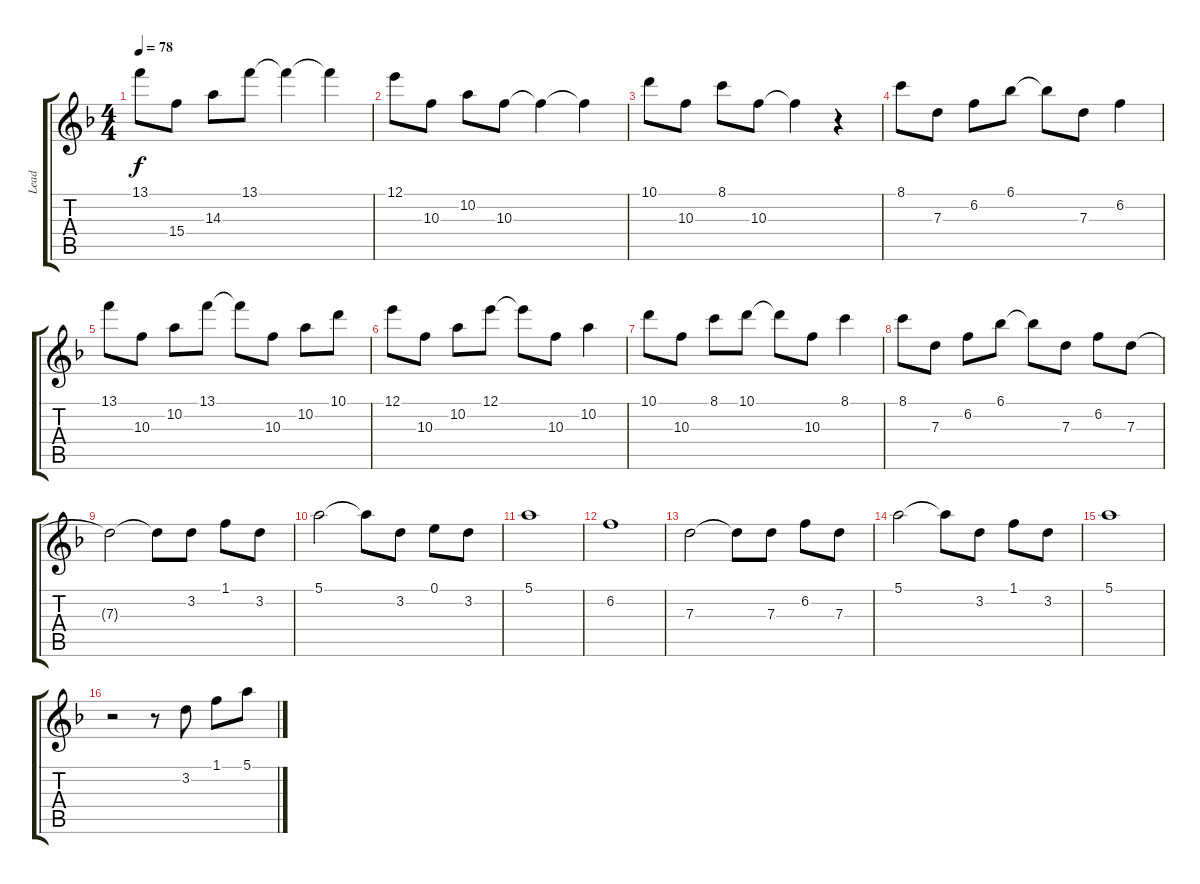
\track ("Lead" "Lead") {instrument electricguitarmuted}
\staff {score tabs}
\tuning (E4 B3 G3 D3 A2 E2) {hide}
\ts (4 4)
\tempo 78
\clef g2
\ks dminor
13.1.8{dy f instrument electricguitarmuted} 15.4.8 14.3.8 13.1.8 13.1{t}.4 13.1{t}.4 |
12.1.8 10.3.8 10.2.8 10.3.8 10.3{t}.4 10.3{t}.4 |
10.1.8 10.3.8 8.1.8 10.3.8 10.3{t}.4 r.4 |
8.1.8 7.3.8 6.2.8 6.1.8 6.1{t}.8 7.3.8 6.2.4 |
13.1.8 10.3.8 10.2.8 13.1.8 13.1{t}.8 10.3.8 10.2.8 10.1.8 |
12.1.8 10.3.8 10.2.8 12.1.8 12.1{t}.8 10.3.8 10.2.4 |
10.1.8 10.3.8 8.1.8 10.1.8 10.1{t}.8 10.3.8 8.1.4 |
8.1.8 7.3.8 6.2.8 6.1.8 6.1{t}.8 7.3.8 6.2.8 7.3.8 |
7.3{t}.2 7.3{t}.8 3.2.8 1.1.8 3.2.8 |
5.1.2 5.1{t}.8 3.2.8 0.1.8 3.2.8 |
5.1.1 |
6.2.1 |
7.3.2 7.3{t}.8 7.3.8 6.2.8 7.3.8 |
5.1.2 5.1{t}.8 3.2.8 1.1.8 3.2.8 |
5.1.1 |
r.2{volume 12 instrument distortionguitar} r.8 3.2.8 1.1.8 5.1.8
